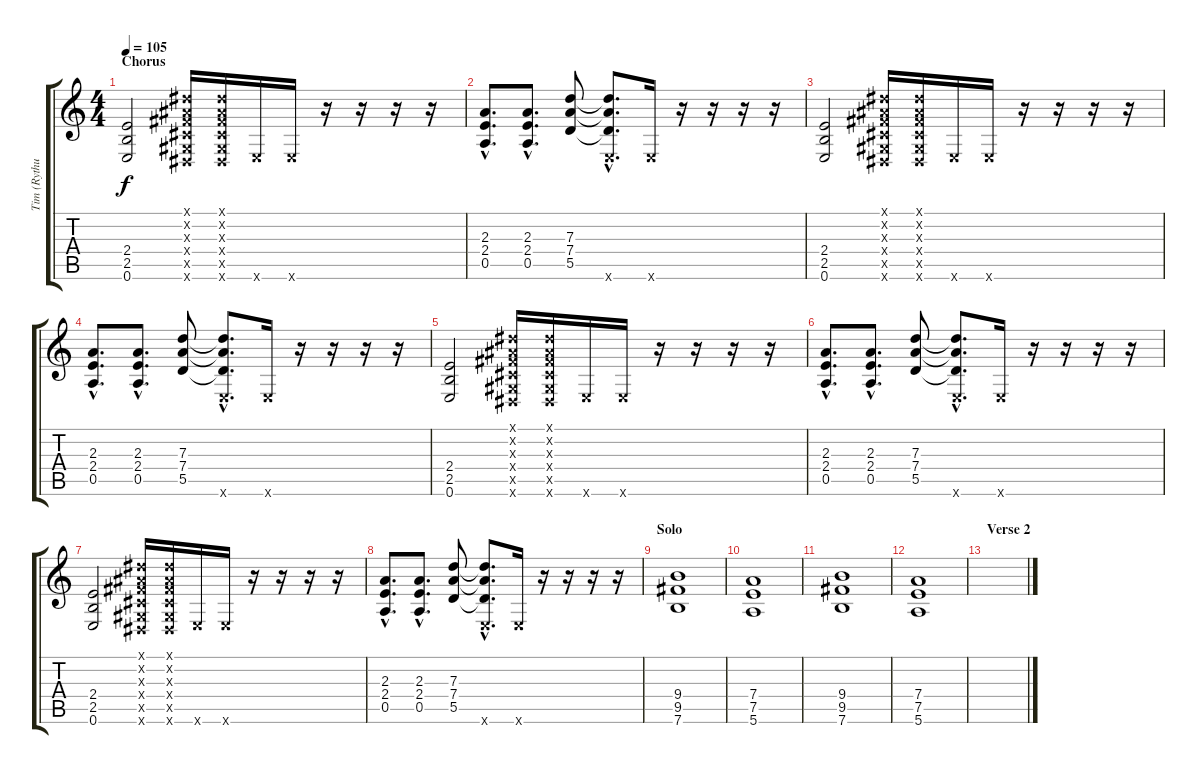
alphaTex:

\track ("Tim (Rythum)" "Tim (Rythu") {instrument overdrivenguitar}
\staff {score tabs}
\tuning (E4 B3 G3 D3 A2 E2) {hide}
\ts (4 4)
\section ("" "Chorus")
\tempo 105
\clef g2
\ks c
(2.4 2.5 0.6).2{dy f} (-1.1{x} -1.2{x} -1.3{x} -1.4{x} -1.5{x} -1.6{x}).16 (-1.1{x} -1.2{x} -1.3{x} -1.4{x} -1.5{x} -1.6{x}).16 0.6{x}.16 0.6{x}.16 r.16 r.16 r.16 r.16 |
(2.3{hac} 2.4{hac} 0.5{hac}).8{d} (2.3{hac} 2.4{hac} 0.5{hac}).8{d} (7.3 7.4 5.5).8 (7.3{hac t} 7.4{hac t} 5.5{hac t} 0.6{hac x}).8{d} 0.6{x}.16 r.16 r.16 r.16 r.16 |
(2.4 2.5 0.6).2 (-1.1{x} -1.2{x} -1.3{x} -1.4{x} -1.5{x} -1.6{x}).16 (-1.1{x} -1.2{x} -1.3{x} -1.4{x} -1.5{x} -1.6{x}).16 0.6{x}.16 0.6{x}.16 r.16 r.16 r.16 r.16 |
(2.3{hac} 2.4{hac} 0.5{hac}).8{d} (2.3{hac} 2.4{hac} 0.5{hac}).8{d} (7.3 7.4 5.5).8 (7.3{hac t} 7.4{hac t} 5.5{hac t} 0.6{hac x}).8{d} 0.6{x}.16 r.16 r.16 r.16 r.16 |
(2.4 2.5 0.6).2 (-1.1{x} -1.2{x} -1.3{x} -1.4{x} -1.5{x} -1.6{x}).16 (-1.1{x} -1.2{x} -1.3{x} -1.4{x} -1.5{x} -1.6{x}).16 0.6{x}.16 0.6{x}.16 r.16 r.16 r.16 r.16 |
(2.3{hac} 2.4{hac} 0.5{hac}).8{d} (2.3{hac} 2.4{hac} 0.5{hac}).8{d} (7.3 7.4 5.5).8 (7.3{hac t} 7.4{hac t} 5.5{hac t} 0.6{hac x}).8{d} 0.6{x}.16 r.16 r.16 r.16 r.16 |
(2.4 2.5 0.6).2 (-1.1{x} -1.2{x} -1.3{x} -1.4{x} -1.5{x} -1.6{x}).16 (-1.1{x} -1.2{x} -1.3{x} -1.4{x} -1.5{x} -1.6{x}).16 0.6{x}.16 0.6{x}.16 r.16 r.16 r.16 r.16 |
(2.3{hac} 2.4{hac} 0.5{hac}).8{d} (2.3{hac} 2.4{hac} 0.5{hac}).8{d} (7.3 7.4 5.5).8 (7.3{hac t} 7.4{hac t} 5.5{hac t} 0.6{hac x}).8{d} 0.6{x}.16 r.16 r.16 r.16 r.16 |
\section ("" "Solo")
(9.4 9.5 7.6).1 |
(7.4 7.5 5.6).1 |
(9.4 9.5 7.6).1 |
(7.4 7.5 5.6).1 |
\section ("" "Verse 2")
